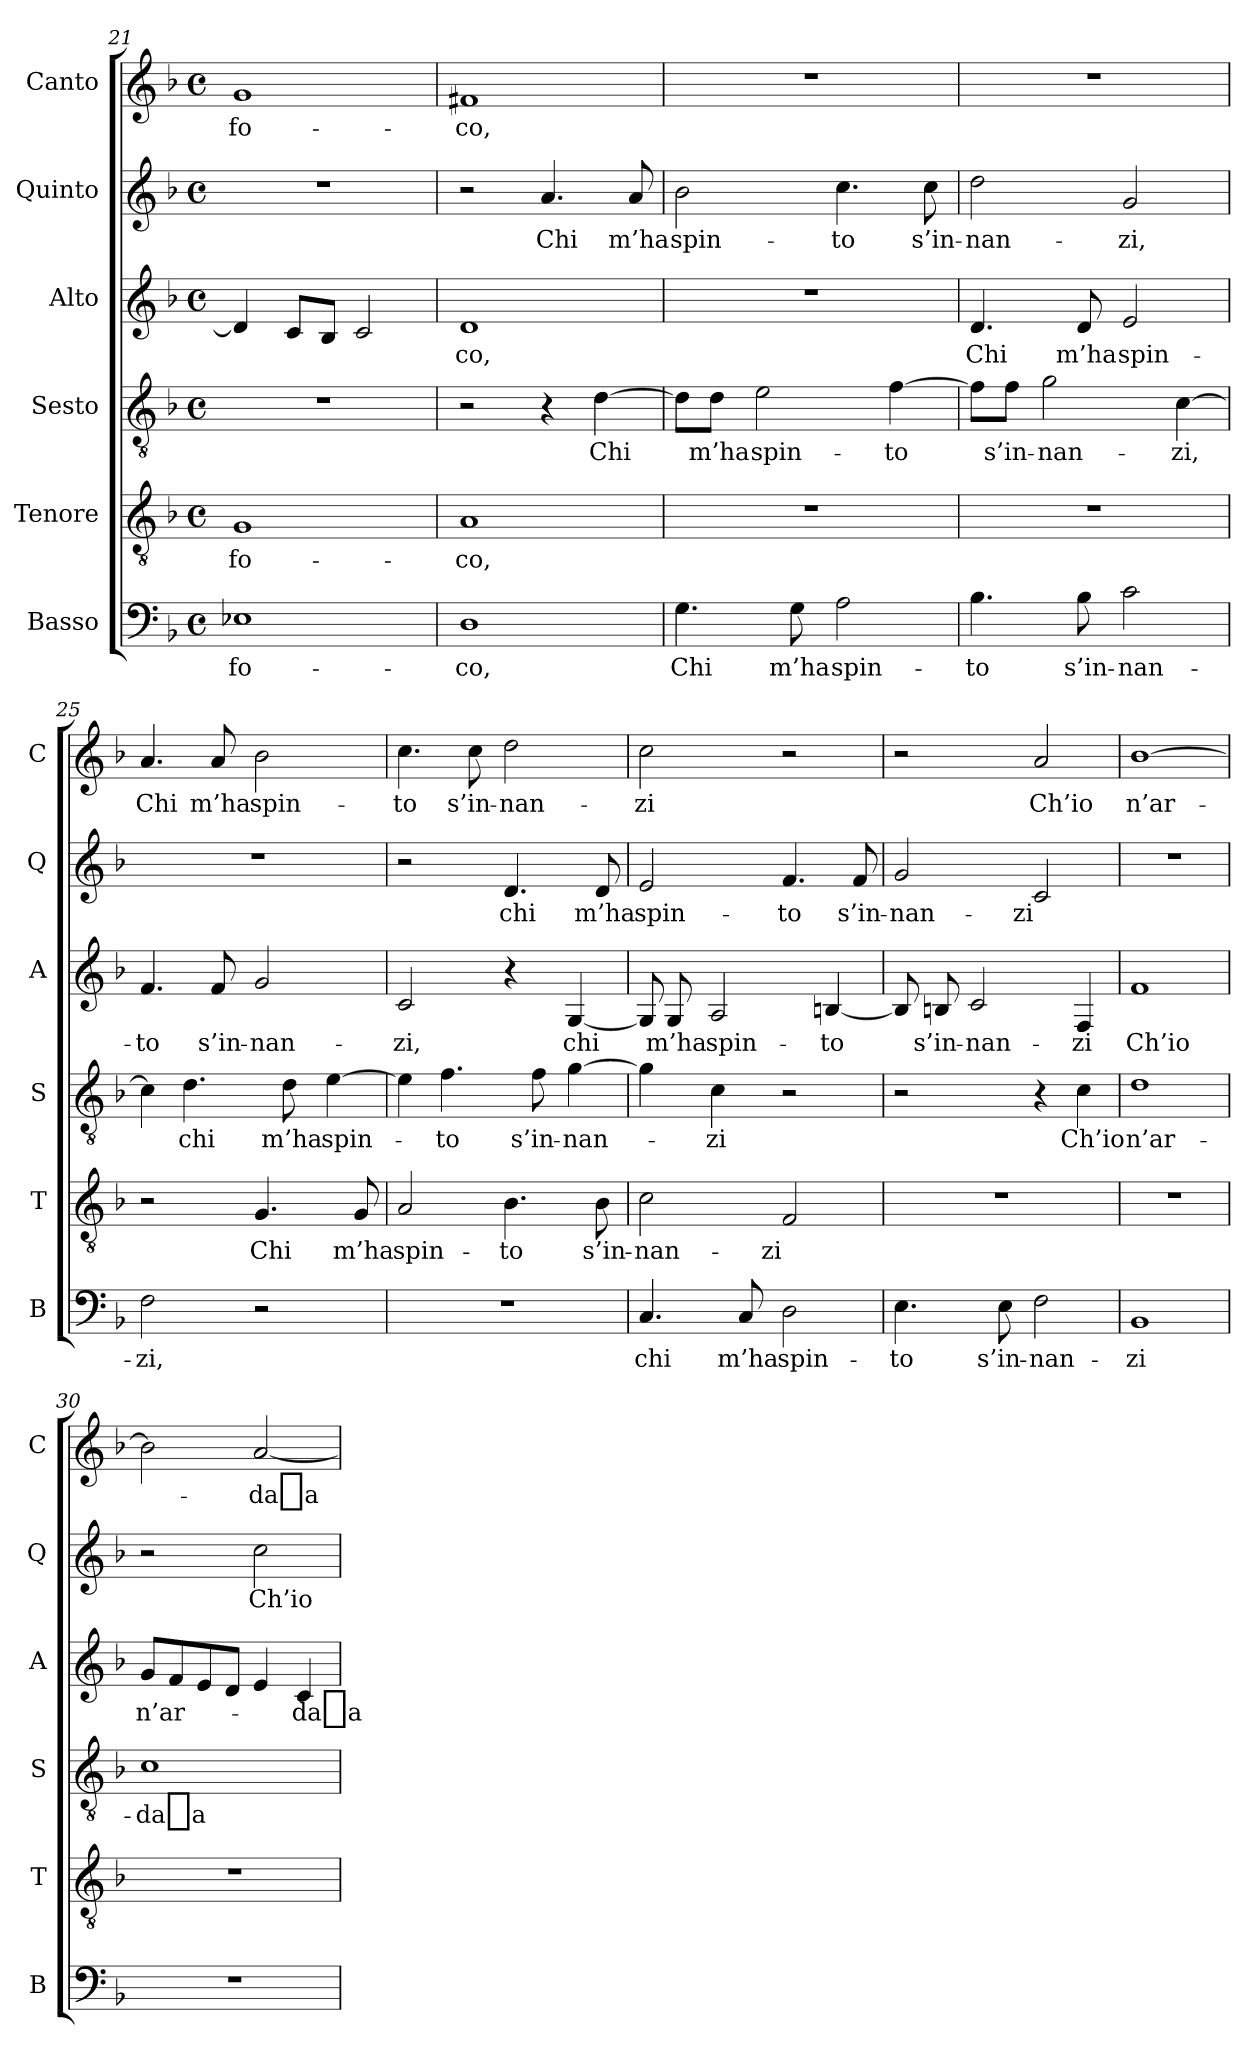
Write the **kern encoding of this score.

**kern	**text	**kern	**text	**kern	**text	**kern	**text	**kern	**text	**kern	**text
*part6	*part6	*part5	*part5	*part4	*part4	*part3	*part3	*part2	*part2	*part1	*part1
*staff6	*staff6	*staff5	*staff5	*staff4	*staff4	*staff3	*staff3	*staff2	*staff2	*staff1	*staff1
*I"Basso	*	*I"Tenore	*	*I"Sesto	*	*I"Alto	*	*I"Quinto	*	*I"Canto	*
*I'B	*	*I'T	*	*I'S	*	*I'A	*	*I'Q	*	*I'C	*
*clefF4	*	*clefGv2	*	*clefGv2	*	*clefG2	*	*clefG2	*	*clefG2	*
*k[b-]	*	*k[b-]	*	*k[b-]	*	*k[b-]	*	*k[b-]	*	*k[b-]	*
*F:	*	*F:	*	*F:	*	*F:	*	*F:	*	*F:	*
*M4/4	*	*M4/4	*	*M4/4	*	*M4/4	*	*M4/4	*	*M4/4	*
*met(c)	*	*met(c)	*	*met(c)	*	*met(c)	*	*met(c)	*	*met(c)	*
=21	=21	=21	=21	=21	=21	=21	=21	=21	=21	=21	=21
1E-X	fo-	1G	fo-	1r	.	4d]	.	1r	.	1g	fo-
.	.	.	.	.	.	8cL	.	.	.	.	.
.	.	.	.	.	.	8B-J	.	.	.	.	.
.	.	.	.	.	.	2c	.	.	.	.	.
=22	=22	=22	=22	=22	=22	=22	=22	=22	=22	=22	=22
1D	-co,	1A	-co,	2r	.	1d	-co,	2r	.	1f#X	-co,
.	.	.	.	4r	.	.	.	4.a	-Chi	.	.
.	.	.	.	[4d	-Chi	.	.	.	.	.	.
.	.	.	.	.	.	.	.	8a	-m’ha	.	.
=23	=23	=23	=23	=23	=23	=23	=23	=23	=23	=23	=23
4.G	-Chi	1r	.	8d\L]	.	1r	.	2b-	spin-	1r	.
.	.	.	.	8d\J	-m’ha	.	.	.	.	.	.
.	.	.	.	2e	spin-	.	.	.	.	.	.
8G	-m’ha	.	.	.	.	.	.	.	.	.	.
2A	spin-	.	.	.	.	.	.	4.cc	-to	.	.
.	.	.	.	[4f	-to	.	.	.	.	.	.
.	.	.	.	.	.	.	.	8cc	s’in-	.	.
=24	=24	=24	=24	=24	=24	=24	=24	=24	=24	=24	=24
4.B-	-to	1r	.	8f\L]	.	4.d	-Chi	2dd	nan-	1r	.
.	.	.	.	8f\J	s’in-	.	.	.	.	.	.
.	.	.	.	2g	nan-	.	.	.	.	.	.
8B-	s’in-	.	.	.	.	8d	-m’ha	.	.	.	.
2c	nan-	.	.	.	.	2e	spin-	2g	-zi,	.	.
.	.	.	.	[4c	-zi,	.	.	.	.	.	.
=25	=25	=25	=25	=25	=25	=25	=25	=25	=25	=25	=25
2F	-zi,	2r	.	4c]	.	4.f	-to	1r	.	4.a	-Chi
.	.	.	.	4.d	-chi	.	.	.	.	.	.
.	.	.	.	.	.	8f	s’in-	.	.	8a	-m’ha
2r	.	4.G	-Chi	.	.	2g	nan-	.	.	2b-	spin-
.	.	.	.	8d	-m’ha	.	.	.	.	.	.
.	.	.	.	[4e	spin-	.	.	.	.	.	.
.	.	8G	-m’ha	.	.	.	.	.	.	.	.
=26	=26	=26	=26	=26	=26	=26	=26	=26	=26	=26	=26
1r	.	2A	spin-	4e]	.	2c	-zi,	2r	.	4.cc	-to
.	.	.	.	4.f	-to	.	.	.	.	.	.
.	.	.	.	.	.	.	.	.	.	8cc	s’in-
.	.	4.B-	-to	.	.	4r	.	4.d	-chi	2dd	nan-
.	.	.	.	8f	s’in-	.	.	.	.	.	.
.	.	.	.	[4g	nan-	[4G	-chi	.	.	.	.
.	.	8B-	s’in-	.	.	.	.	8d	-m’ha	.	.
=27	=27	=27	=27	=27	=27	=27	=27	=27	=27	=27	=27
4.C	-chi	2c	nan-	4g]	.	8G]	.	2e	spin-	2cc	-zi
.	.	.	.	.	.	8G	-m’ha	.	.	.	.
.	.	.	.	4c	-zi	2A	spin-	.	.	.	.
8C	-m’ha	.	.	.	.	.	.	.	.	.	.
2D	spin-	2F	-zi	2r	.	.	.	4.f	-to	2r	.
.	.	.	.	.	.	[4Bn	-to	.	.	.	.
.	.	.	.	.	.	.	.	8f	s’in-	.	.
=28	=28	=28	=28	=28	=28	=28	=28	=28	=28	=28	=28
4.E	-to	1r	.	2r	.	8B]	.	2g	nan-	2r	.
.	.	.	.	.	.	8Bn	s’in-	.	.	.	.
.	.	.	.	.	.	2c	nan-	.	.	.	.
8E	s’in-	.	.	.	.	.	.	.	.	.	.
2F	nan-	.	.	4r	.	.	.	2c	-zi	2a	-Ch’io
.	.	.	.	4c	-Ch’io	4F	-zi	.	.	.	.
=29	=29	=29	=29	=29	=29	=29	=29	=29	=29	=29	=29
1BB-	-zi	1r	.	1d	n’ar-	1f	-Ch’io	1r	.	[1b-	n’ar-
=30	=30	=30	=30	=30	=30	=30	=30	=30	=30	=30	=30
1r	.	1r	.	1c	-da_a	8gL	n’ar-	2r	.	2b-]	.
.	.	.	.	.	.	8f	.	.	.	.	.
.	.	.	.	.	.	8e	.	.	.	.	.
.	.	.	.	.	.	8dJ	.	.	.	.	.
.	.	.	.	.	.	4e	.	2cc	-Ch’io	[2a	-da_a
.	.	.	.	.	.	4c	-da_a	.	.	.	.
=	=	=	=	=	=	=	=	=	=	=	=
*-	*-	*-	*-	*-	*-	*-	*-	*-	*-	*-	*-
